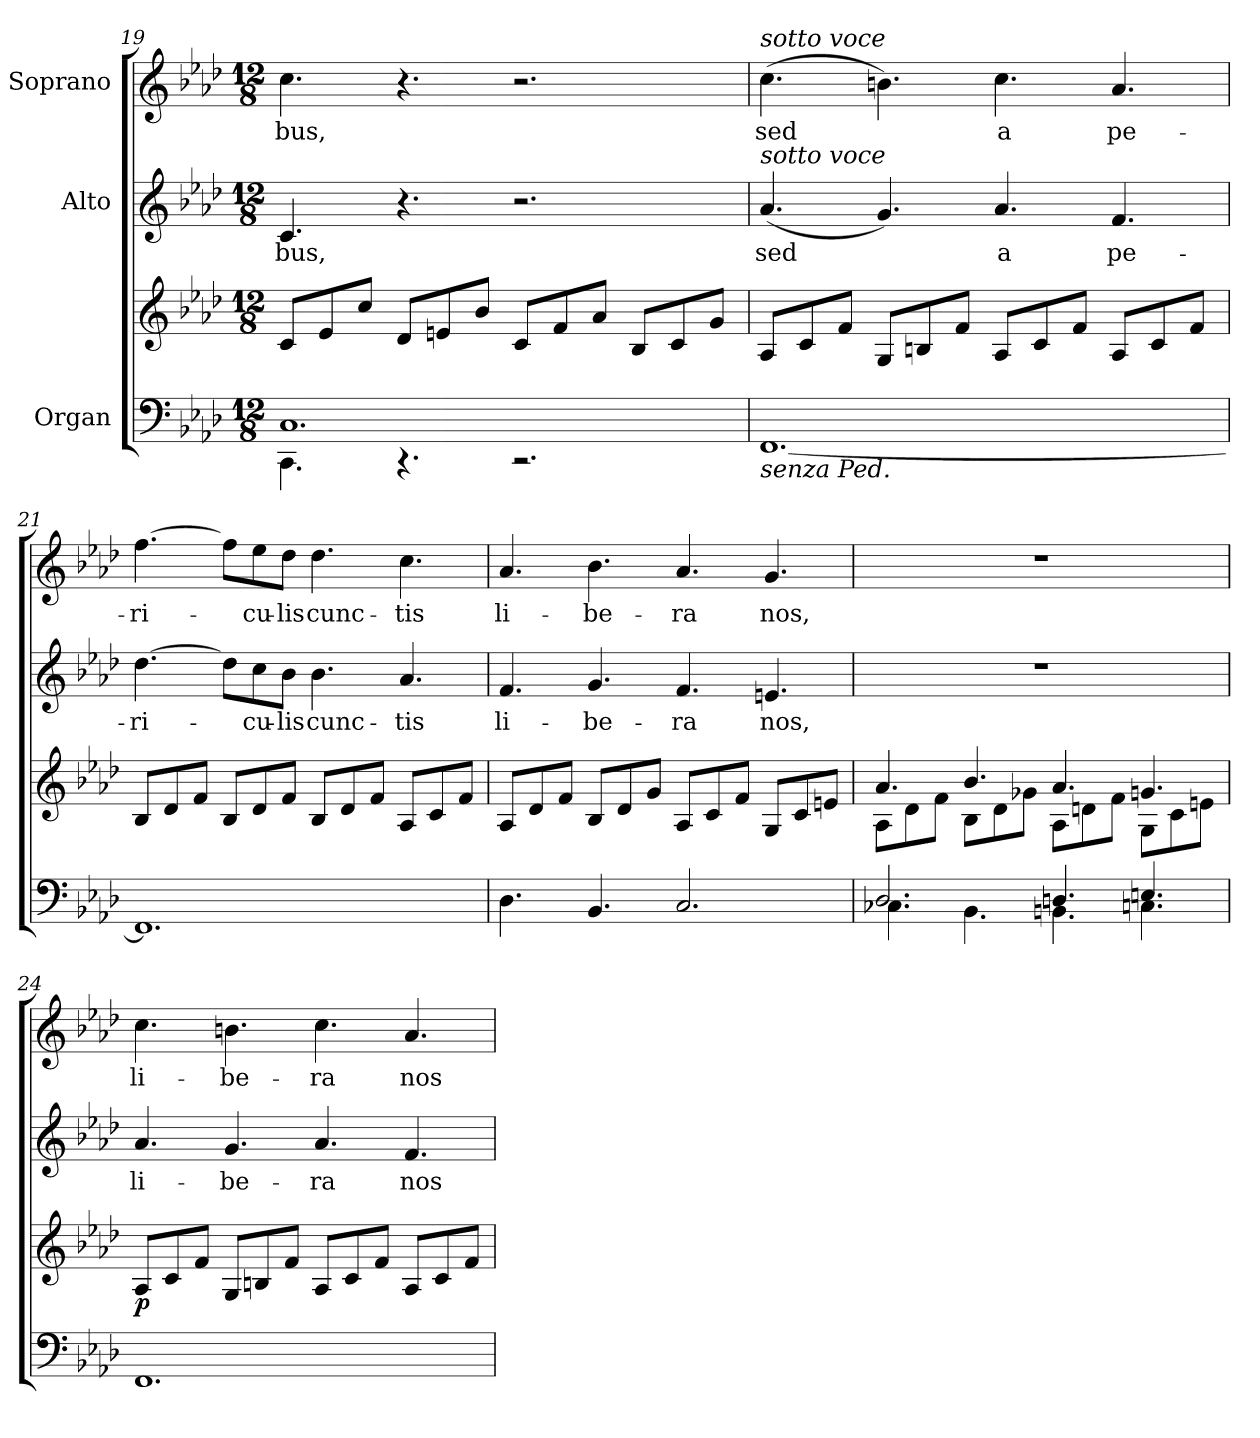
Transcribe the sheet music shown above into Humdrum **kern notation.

**kern	**kern	**dynam	**kern	**text	**kern	**text
*part3	*part3	*part3	*part2	*part2	*part1	*part1
*staff4	*staff3	*staff3/4	*staff2	*staff2	*staff1	*staff1
*I"Organ	*	*	*I"Alto	*	*I"Soprano	*
!!LO:PB:g=z
*clefF4	*clefG2	*	*clefG2	*	*clefG2	*
*k[b-e-a-d-]	*k[b-e-a-d-]	*	*k[b-e-a-d-]	*	*k[b-e-a-d-]	*
*A-:	*A-:	*	*A-:	*	*A-:	*
*M12/8	*M12/8	*	*M12/8	*	*M12/8	*
=19	=19	=19	=19	=19	=19	=19
*^	*	*	*	*	*	*
!	!	!	!	!	!LO:LY:b:color=#000000	!	!
!	!	!	!	!	!	!	!LO:LY:b:color=#000000
1.Ci	4.CCi\	8ci/L	.	4.ci/	-bus,	4.cci\	-bus,
.	.	8e-i/	.	.	.	.	.
.	.	8cci/J	.	.	.	.	.
.	4.r	8d-i/L	.	4.r	.	4.r	.
.	.	8eni/	.	.	.	.	.
.	.	8b-i/J	.	.	.	.	.
.	2.r	8ci/L	.	2.r	.	2.r	.
.	.	8fi/	.	.	.	.	.
.	.	8a-i/J	.	.	.	.	.
.	.	8B-i/L	.	.	.	.	.
.	.	8ci/	.	.	.	.	.
.	.	8gi/J	.	.	.	.	.
*v	*v	*	*	*	*	*	*
=20	=20	=20	=20	=20	=20	=20
!	!	!	!	!LO:LY:b:color=#000000	!	!
!	!	!	!	!	!LO:TX:a:i:t=sotto voce	!
!	!	!	!LO:TX:a:i:t=sotto voce	!	!	!
!LO:TX:b:i:t=senza Ped.	!	!	!	!	!	!
!	!	!	!	!	!	!LO:LY:b:color=#000000
[<1.FFi	8A-i/L	.	(4.a-i/	sed	(4.cci\	sed
.	8ci/	.	.	.	.	.
.	8fi/J	.	.	.	.	.
.	8Gi/L	.	4.gi/)	.	4.bni\)	.
.	8Bni/	.	.	.	.	.
.	8fi/J	.	.	.	.	.
!	!	!	!	!LO:LY:b:color=#000000	!	!
!	!	!	!	!	!	!LO:LY:b:color=#000000
.	8A-i/L	.	4.a-i/	a	4.cci\	a
.	8ci/	.	.	.	.	.
.	8fi/J	.	.	.	.	.
!	!	!	!	!LO:LY:b:color=#000000	!	!
!	!	!	!	!	!	!LO:LY:b:color=#000000
.	8A-i/L	.	4.fi/	pe-	4.a-i/	pe-
.	8ci/	.	.	.	.	.
.	8fi/J	.	.	.	.	.
=21	=21	=21	=21	=21	=21	=21
!	!	!	!	!LO:LY:b:color=#000000	!	!
!	!	!	!	!	!	!LO:LY:b:color=#000000
1.FFi]	8B-i/L	.	[>4.dd-i\	-ri-	[>4.ffi\	-ri-
.	8d-i/	.	.	.	.	.
.	8fi/J	.	.	.	.	.
.	8B-i/L	.	8dd-i\L]	.	8ffi\L]	.
!	!	!	!	!LO:LY:b:color=#000000	!	!
!	!	!	!	!	!	!LO:LY:b:color=#000000
.	8d-i/	.	8cci\	-cu-	8ee-i\	-cu-
!	!	!	!	!LO:LY:b:color=#000000	!	!
!	!	!	!	!	!	!LO:LY:b:color=#000000
.	8fi/J	.	8b-i\J	-lis	8dd-i\J	-lis
!	!	!	!	!LO:LY:b:color=#000000	!	!
!	!	!	!	!	!	!LO:LY:b:color=#000000
.	8B-i/L	.	4.b-i\	cunc-	4.dd-i\	cunc-
.	8d-i/	.	.	.	.	.
.	8fi/J	.	.	.	.	.
!	!	!	!	!LO:LY:b:color=#000000	!	!
!	!	!	!	!	!	!LO:LY:b:color=#000000
.	8A-i/L	.	4.a-i/	-tis	4.cci\	-tis
.	8ci/	.	.	.	.	.
.	8fi/J	.	.	.	.	.
!!LO:LB:g=z
=22	=22	=22	=22	=22	=22	=22
!	!	!	!	!LO:LY:b:color=#000000	!	!
!	!	!	!	!	!	!LO:LY:b:color=#000000
4.D-i\	8A-i/L	.	4.fi/	li-	4.a-i/	li-
.	8d-i/	.	.	.	.	.
.	8fi/J	.	.	.	.	.
!	!	!	!	!LO:LY:b:color=#000000	!	!
!	!	!	!	!	!	!LO:LY:b:color=#000000
4.BB-i/	8B-i/L	.	4.gi/	-be-	4.b-i\	-be-
.	8d-i/	.	.	.	.	.
.	8gi/J	.	.	.	.	.
!	!	!	!	!LO:LY:b:color=#000000	!	!
!	!	!	!	!	!	!LO:LY:b:color=#000000
2.Ci/	8A-i/L	.	4.fi/	-ra	4.a-i/	-ra
.	8ci/	.	.	.	.	.
.	8fi/J	.	.	.	.	.
!	!	!	!	!LO:LY:b:color=#000000	!	!
!	!	!	!	!	!	!LO:LY:b:color=#000000
.	8Gi/L	.	4.eni/	nos,	4.gi/	nos,
.	8ci/	.	.	.	.	.
.	8eni/J	.	.	.	.	.
=23	=23	=23	=23	=23	=23	=23
*^	*^	*	*	*	*	*
!	!	!	!	!	!LO:N:vis=1	!	!LO:N:vis=1	!
2.D-i/	4.C-Xi\	4.a-i/	8A-i\L	.	1.r	.	1.r	.
.	.	.	8d-i\	.	.	.	.	.
.	.	.	8fi\J	.	.	.	.	.
.	4.BB-i\	4.b-i/	8B-i\L	.	.	.	.	.
.	.	.	8d-i\	.	.	.	.	.
.	.	.	8g-Xi\J	.	.	.	.	.
4.Dni/	4.BBni\	4.a-i/	8A-i\L	.	.	.	.	.
.	.	.	8dni\	.	.	.	.	.
.	.	.	8fi\J	.	.	.	.	.
4.Eni/	4.Cni\	4.gni/	8Gi\L	.	.	.	.	.
.	.	.	8ci\	.	.	.	.	.
.	.	.	8eni\J	.	.	.	.	.
*v	*v	*	*	*	*	*	*	*
*	*v	*v	*	*	*	*	*
=24	=24	=24	=24	=24	=24	=24
*	*^	*	*	*	*	*
!	!	!	!	!	!LO:LY:b:color=#000000	!	!
*	*v	*v	*	*	*	*	*
*	*^	*	*	*	*	*
!	!	!	!	!	!	!	!LO:LY:b:color=#000000
*	*v	*v	*	*	*	*	*
1.FFi	8A-i/L	p	4.a-i/	li-	4.cci\	li-
.	8ci/	.	.	.	.	.
.	8fi/J	.	.	.	.	.
!	!	!	!	!LO:LY:b:color=#000000	!	!
!	!	!	!	!	!	!LO:LY:b:color=#000000
.	8Gi/L	.	4.gi/	-be-	4.bni\	-be-
.	8Bni/	.	.	.	.	.
.	8fi/J	.	.	.	.	.
!	!	!	!	!LO:LY:b:color=#000000	!	!
!	!	!	!	!	!	!LO:LY:b:color=#000000
.	8A-i/L	.	4.a-i/	-ra	4.cci\	-ra
.	8ci/	.	.	.	.	.
.	8fi/J	.	.	.	.	.
!	!	!	!	!LO:LY:b:color=#000000	!	!
!	!	!	!	!	!	!LO:LY:b:color=#000000
.	8A-i/L	.	4.fi/	nos	4.a-i/	nos
.	8ci/	.	.	.	.	.
.	8fi/J	.	.	.	.	.
=	=	=	=	=	=	=
*-	*-	*-	*-	*-	*-	*-
